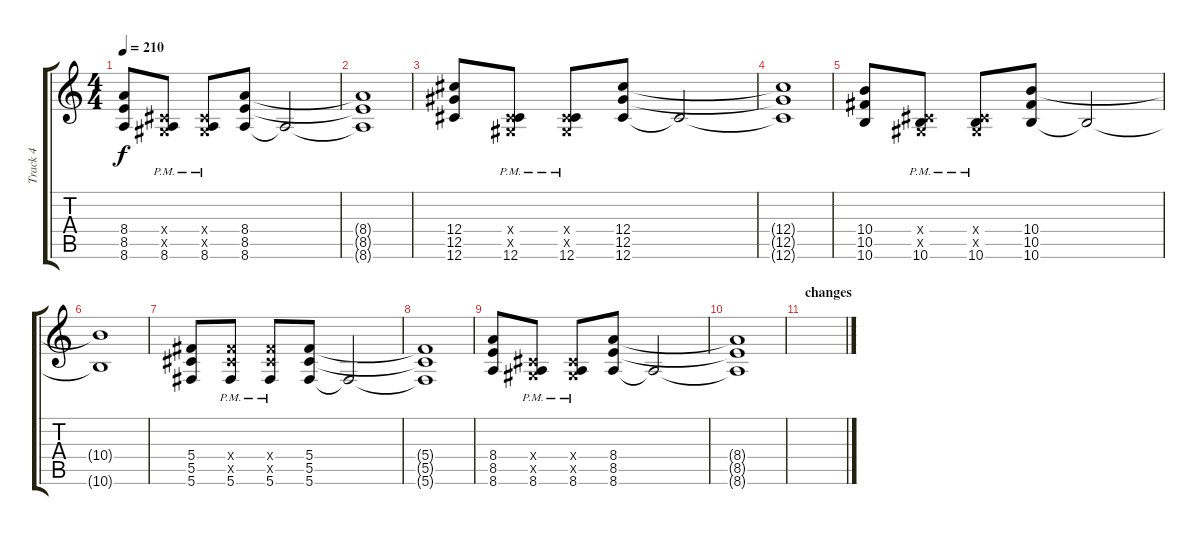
\track ("Track 4" "Track 4") {instrument electricguitarmuted}
\staff {score tabs}
\tuning (Eb4 Bb3 Gb3 Db3 Ab2 Db2) {hide}
\ts (4 4)
\tempo 210
\clef g2
\ks c
(8.4 8.5 8.6).8{dy f} (0.4{x} 0.5{x} 8.6{pm}).8 (0.4{x} 0.5{x} 8.6{pm}).8 (8.4 8.5 8.6).8 8.6{t}.2 |
(8.4{t} 8.5{t} 8.6{t}).1 |
(12.4 12.5 12.6).8 (0.4{x} 0.5{x} 12.6{pm}).8 (0.4{x} 0.5{x} 12.6{pm}).8 (12.4 12.5 12.6).8 12.6{t}.2 |
(12.4{t} 12.5{t} 12.6{t}).1 |
(10.4 10.5 10.6).8 (0.4{x} 0.5{x} 10.6{pm}).8 (0.4{x} 0.5{x} 10.6{pm}).8 (10.4 10.5 10.6).8 10.6{t}.2 |
(10.4{t} 10.6{t}).1 |
(5.4 5.5 5.6).8 (5.4{x} 5.5{x} 5.6{pm}).8 (5.4{x} 5.5{x} 5.6{pm}).8 (5.4 5.5 5.6).8 5.6{t}.2 |
(5.4{t} 5.5{t} 5.6{t}).1 |
(8.4 8.5 8.6).8 (0.4{x} 0.5{x} 8.6{pm}).8 (0.4{x} 0.5{x} 8.6{pm}).8 (8.4 8.5 8.6).8 8.6{t}.2 |
(8.4{t} 8.5{t} 8.6{t}).1 |
\section ("" "changes")
